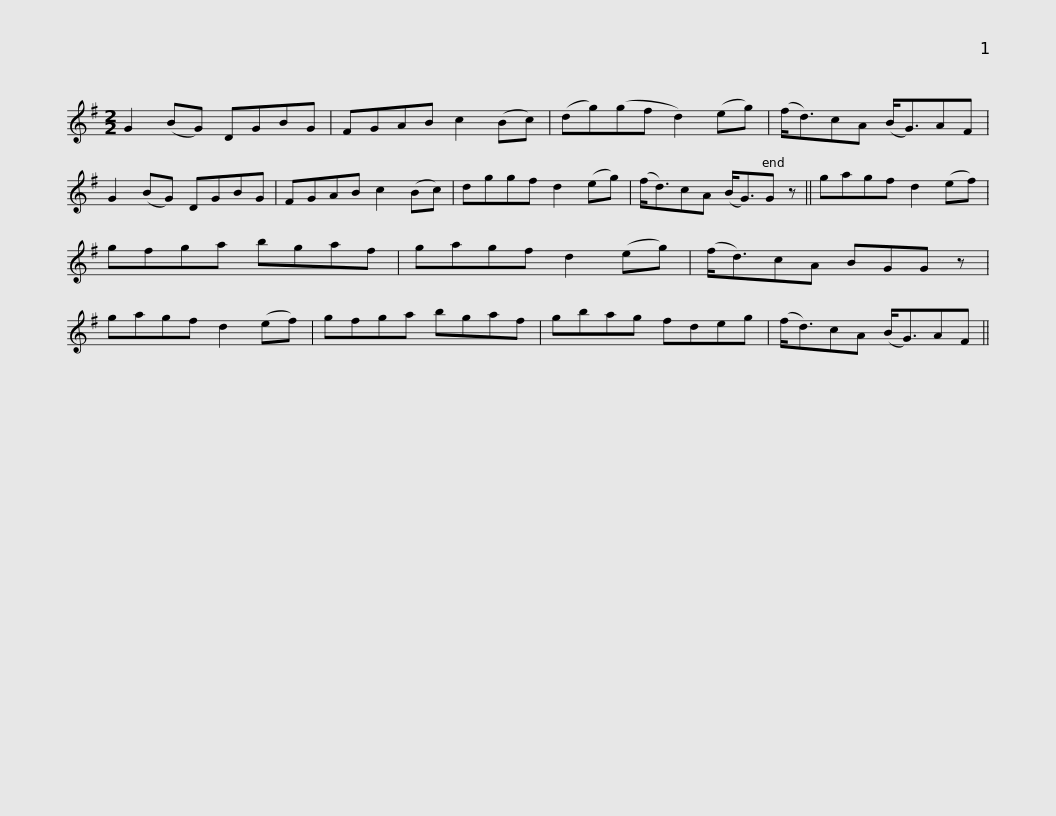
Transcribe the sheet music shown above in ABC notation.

X:1
L:1/8
M:2/2
I:linebreak $
K:G
V:1 treble
V:1
 G2 (BG) DGBG | FGAB c2 (Bc) | (dg)(gf d2) (eg) | (f<d)cA (B<G)AF | G2 (BG) DGBG | %5
 FGAB c2 (Bc) |$ dggf d2 (eg) | (f<d)cA (B<G)G z || gagf d2 (ef) | gfga bgaf | %10
 gagf d2 (eg) |$ (f<d)cA BGG z | gagf d2 (ef) | gfga bgaf | gbag fdeg | %15
 (f<d)cA (B<G)AF || %16
